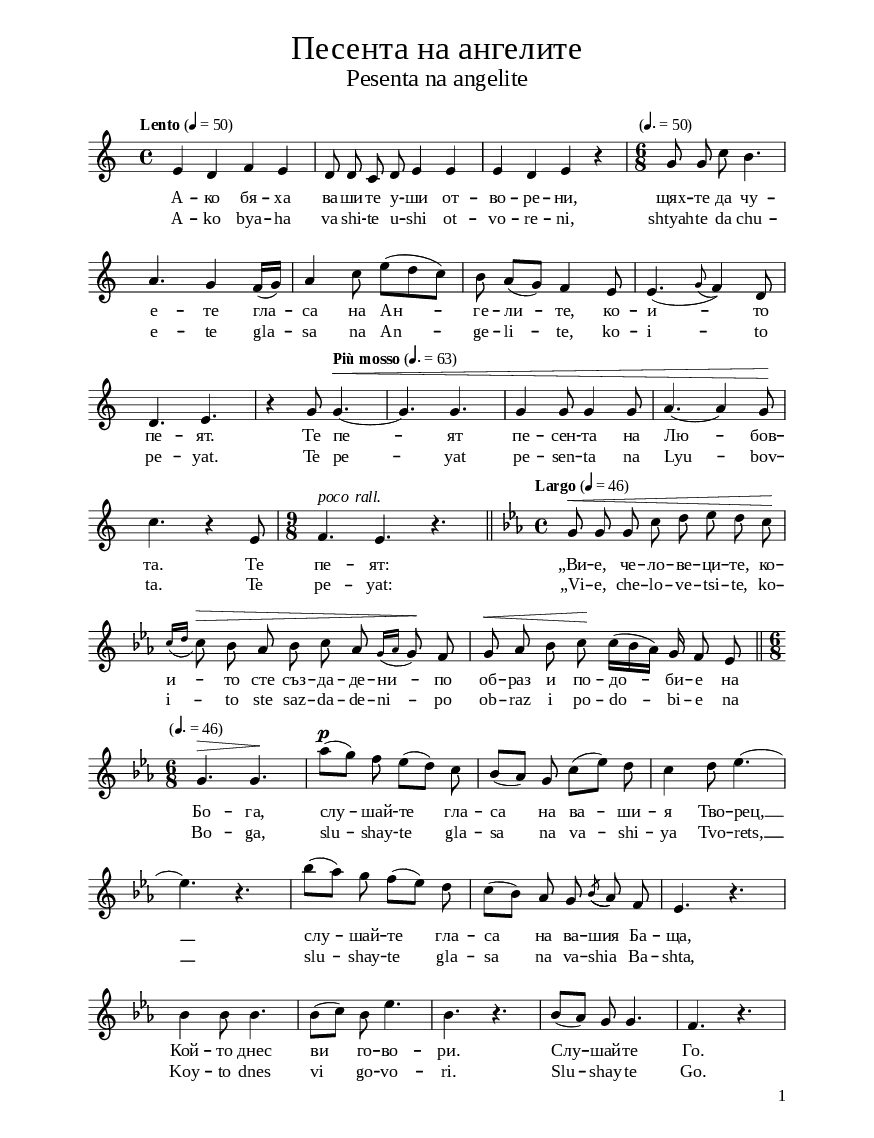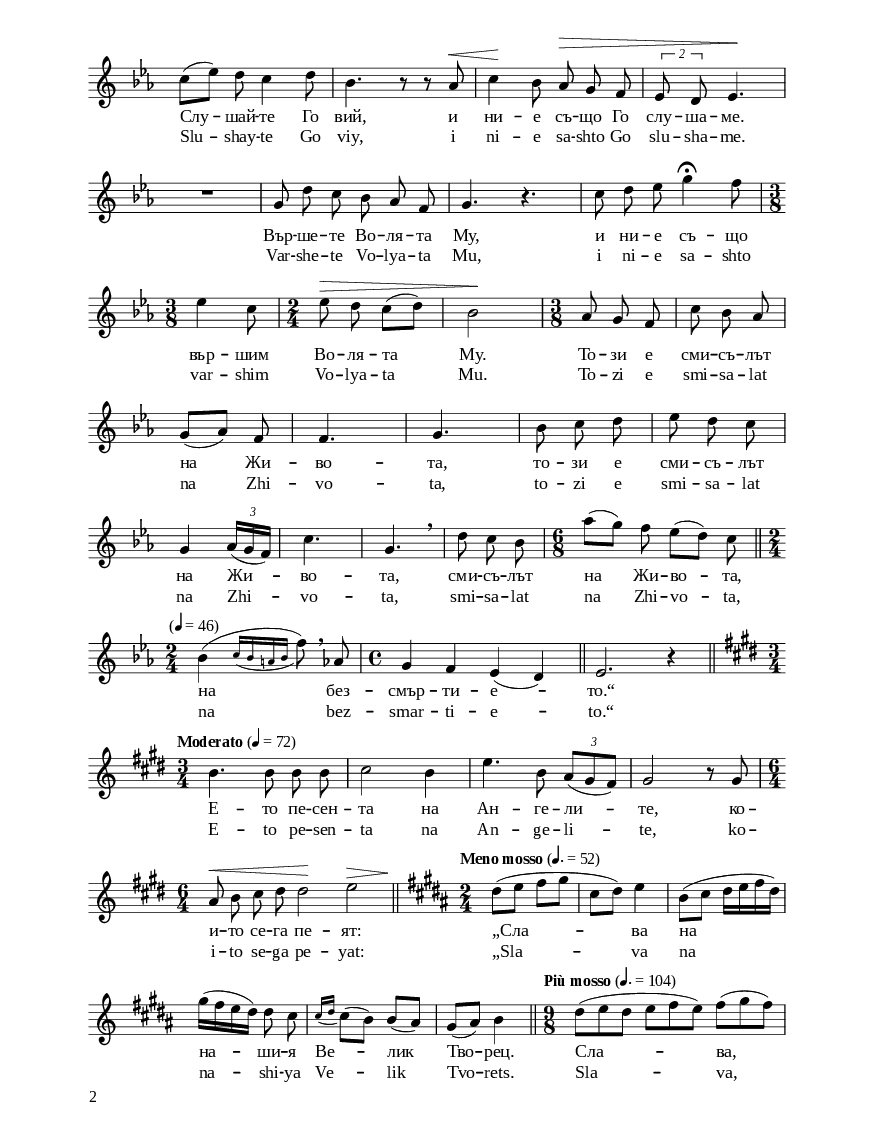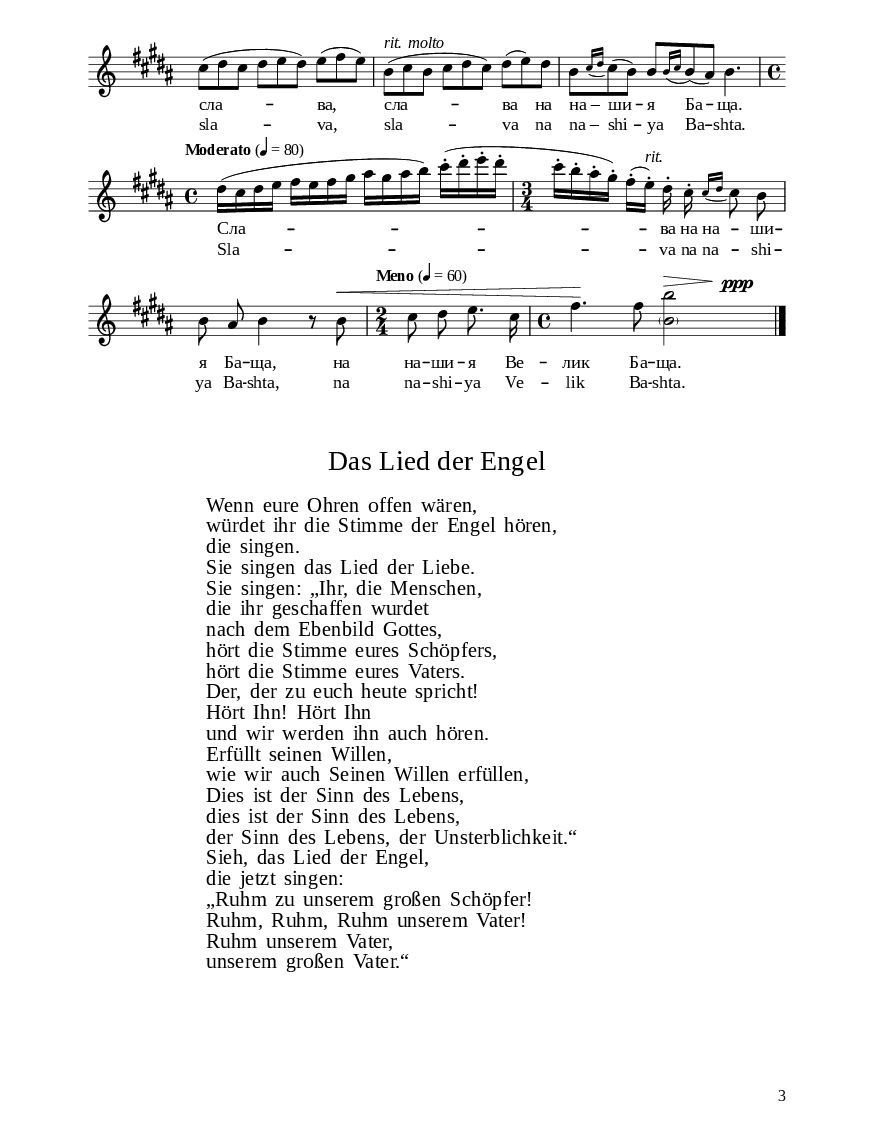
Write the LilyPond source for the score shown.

\version "2.24.0"

% include paper part and global functions
\include "include/globals.ily"

\bookpart {
  \include "include/bookpart-paper.ily"
  \score {
    \include "include/score-layout.ily"

    \new Voice \absolute {
      \clef treble
      \key c \major
      \time 4/4
      \tempoFunc "Lento" 4 "50"
      \autoBeamOff
      \override Hairpin.to-barline = ##f
      \override Hairpin.after-line-breaking = ##t 
      e'4  d'4  f'4  e'4 | % 2
      d'8  d'8  c'8  d'8  e'4
      e'4 | % 3
      e'4  d'4  e'4 r4 | % 4
      \time 6/8  | % 4
      \tempoFunc "" 4. "50"
      g'8  g'8 c''8 b'4. \break | % 5
      a'4.  g'4  f'16 ( [  g'16 ) ] | % 6
      a'4 c''8 e''8 ( [ d''8
      c''8 ) ] | % 7
      b'8  a'8 ( [  g'8 ) ]  f'4  e'8
      | % 8
      e'4. ( \appoggiatura {  g'8 }  f'4 )
      d'8 \break | % 9
      d'4.  e'4. |
      r4  g'8
      \tempoFunc "Più mosso" 4. "63"
      g'4. ~ ^\< | % 11
      g'4.  g'4. | % 12
      g'4  g'8  g'4  g'8 | % 13
      a'4. ~  a'4  g'8 _\! \break | % 14
      c''4.  r4  e'8 | % 15
      \time 9/8  | % 15
      f'4. ^\markup{ \italic {poco rall.} }  e'4. r4. \bar
      "||"
      \key es \major \time 4/4 | % 16
      \tempoFunc "Largo" 4 "46"
      g'8 ^\<  g'8  g'8 c''8 d''8
      es''8 d''8 c''8 ^\! \break | % 17
      \grace {  c''16 ( [  d''16 ] } c''8 ) ^\>
      bes'8  as'8 bes'8 c''8
      as'8 \grace {  g'16 ( [  as'16 ] }  g'8 )
       ^\! f'8 | % 18
      g'8 ^\<  as'8 bes'8 c''8  ^\!
      c''16 ( [ bes'16  as'16 )  ] g'16
      f'8  es'8  \bar "||"
      \break | % 19
      \time 6/8  | % 19
      \tempoFunc "" 4. "46"
      g'4. ^\>  g'4.  ^\! |
      as''8 ( [ ^\p g''8 ) ] f''8
      es''8 ( [ d''8 ) ] c''8 | % 21
      bes'8 ( [  as'8 ) ]  g'8 c''8 ( [
      es''8 ) ] d''8 | % 22
      c''4 d''8 es''4. ~ \break | % 23
      es''4. r4. | % 24
      bes''8 ( [ as''8 ) ] g''8
      f''8 ( [ es''8 ) ] d''8 | % 25
      c''8 ( [ bes'8 ) ]  as'8  g'8
      \acciaccatura {  bes'8 ( }  as'8 )  f'8 | % 26
      es'4. r4. \break | % 27
      bes'4 bes'8 bes'4. | % 28
      bes'8 ( [ c''8 ) ] bes'8
      es''4. | % 29
      bes'4. r4. |
      bes'8 ( [  as'8 ) ]  g'8  g'4. | % 31
      f'4. r4. \break| % 32
      c''8 ( [ es''8 ) ] d''8 c''4
      d''8 | % 33
      bes'4. r8 r8  as'8 ^\< | % 34
      c''4 ^\! bes'8  as'8 ^\>  g'8
      f'8 | % 35
      \times 3/2  {
        es'8   d'8
      }
      es'4. ^\! \break | % 36
      R2. | % 37
      g'8 d''8 c''8 bes'8
      as'8  f'8 | % 38
      g'4. r4. | % 39
      c''8 d''8 es''8 g''4
      ^\fermata f''8 \break |
      \time 3/8  |
      es''4 c''8 | % 41
      \time 2/4  | % 41
      es''8 ^\> d''8 c''8 ( [ d''8
      ) ] | % 42
      bes'2 ^\! | % 43
      \time 3/8  | % 43
      as'8  g'8  f'8 | % 44
      c''8 bes'8  as'8 \break | % 45
      g'8 ( [  as'8 ) ]  f'8 | % 46
      f'4. | % 47
      g'4. | % 48
      bes'8 c''8 d''8 | % 49
      es''8 d''8 c''8 \break |
      g'4 \once \omit TupletBracket
      \times 2/3  {
        as'16 ( [  g'16  f'16 ) ]
      }
      | % 51
      c''4. | % 52
      g'4.  \breathe | % 53
      d''8 c''8 bes'8 | % 54
      \time 6/8  | % 54
      as''8 ( [ g''8 ) ] f''8 es''8
      ( [ d''8 ) ] c''8 \bar "||"
      \break | % 55
      \time 2/4  | % 55
      \tempoFunc "" 4 "46" | % 55
      bes'4 ( \acciaccatura {
        c''16 [bes'16 a'16
        bes'16 ]
      }
      f''8 )  \breathe as'8  | % 56
      \time 4/4  | % 56
      g'4  f'4  es'4 (  d'4 ) \bar "||"
      es'2. r4 \bar "||"
      \break | % 58
      \once \override Staff.KeyCancellation.break-visibility = #all-invisible
      \key e \major \time 3/4 | % 58
      \tempoFunc "Moderato" 4 "72"
      b'4. b'8 b'8 b'8 | % 59
      cis''2 b'4 |
      e''4. b'8 \once \omit TupletBracket
      \times 2/3  {
        a'8 ( [  gis'8  fis'8 ) ]
      }
      | % 61
      gis'2 r8  gis'8 \break | % 62
      \time 6/4  | % 62
      a'8 ^\< b'8 cis''8 dis''8
      dis''2 ^\! 
      \once \override Hairpin.to-barline = ##t
      e''2 ^\> \bar "||"
      \key b \major \time 2/4 | % 63
      \tempoFunc "Meno mosso" 4. "52"
      dis''8 ( [ _\! e''8 ] fis''8 [
      gis''8 ] | % 64
      cis''8 [ dis''8 ) ] e''4 | % 65
      b'8 ( [ cis''8 ] dis''16 [
      e''16 fis''16 dis''16 ) ] \break | % 66
      gis''16 ( [ fis''16 e''16
      dis''16 ) ] dis''8 cis''8 | % 67
      \grace {  cis''16 ( [  dis''16 ] } cis''8 )
      ( [ b'8 ) ]  b'8 ( [  ais'8 ) ] | % 68
      gis'8 ( [  ais'8 ) ] b'4 \bar "||"
      \time 9/8  | % 69
      \tempoFunc "Più mosso" 4. "104"
      dis''8 ( [  e''8
      dis''8 ] e''8 [
      fis''8 e''8 ) ] fis''8 ( [ gis''8
      fis''8 ) ] \break |
      cis''8 ( [ dis''8 cis''8 ]
      dis''8 [ e''8 dis''8 ) ] e''8 ( [
      fis''8 e''8 ) ] | % 71
      b'8 ( [ ^\markup{ \italic {rit. molto} } cis''8
      b'8 ] cis''8 [ dis''8 cis''8
      ) ] dis''8 ( [ e''8 ) dis''8 ] | % 72
      
      b'8 [ \acciaccatura { cis''16 [  dis''16 ] }
      cis''8 ( b'8 )]  
      
      b'8 [ \acciaccatura { b'16 [  cis''16 ] }
      b'8 ( ais'8 )] 
      
      b'4. \break | % 73
      \time 4/4  | % 73
      \tempoFunc "Moderato" 4 "80"
      dis''16 ( [ cis''16 dis''16
      e''16 ] fis''16 [ e''16 fis''16
      gis''16 ] ais''16 [ gis''16
      ais''16 b''16 ) ] cis'''16 ( -. [
      dis'''16 -. e'''16 -. dis'''16 -. ] | % 74
      \time 3/4  | % 74
      cis'''16 -. [ b''16 -. ais''16 -.
      gis''16 ) -. ] fis''16 ( -. [ e''16 )
      -. ] ^\markup{ \italic {rit.} } dis''16 -. cis''16
      -. \acciaccatura {  cis''16 [  dis''16 ] } cis''8
      b'8 \break | % 75
      b'8  ais'8 b'4 r8
      b'8^\<
       \tempoFunc "Meno" 4 "60"
       \time 2/4  | % 76
      cis''8 dis''8 e''8. cis''16
      | % 77
      \time 4/4  | % 77
      fis''4. ^\! fis''8 
      <\parenthesize b'
      b''>2 ^\>
      \once \override Score.BarLine.break-visibility = ##(#f #f #f)      
      s^\ppp ^\! \bar "|."
    }

   \addlyrics {
      А
      -- ко бя -- ха ва -- ши -- те у -- ши
      от -- во -- ре -- ни, щях -- те да
      чу -- е -- те гла -- са на Ан
      --  ге -- ли -- те, ко -- и
      --  то пе -- ят. Те пе --
      ят пе -- сен -- та на Лю -- бов
      -- та. Те пе -- ят: „Ви -- е, че --
      ло -- ве -- ци -- те, ко -- и --
      то сте съз -- да -- де -- ни --
      по об -- раз и по -- до --
      би -- е на Бо -- га, слу -- шай
      -- те  гла -- са  на ва --
      ши -- я Тво -- рец, __ слу --
      шай -- те  гла -- са  на ва
      -- шия Ба -- ща, Кой -- то днес
      ви  го -- во -- ри. Слу -- шай
      -- те Го. Слу -- шай -- те Го
      вий, и ни -- е съ -- що Го слу --
      ша -- ме. Вър -- ше -- те Во -- ля --
      та Му, и ни -- е съ -- що вър --
      шим Во -- ля -- та  Му. То -- зи
      е сми -- съ -- лът на  Жи -- во
      -- та, то -- зи е сми -- съ -- лът
      на Жи --  во -- та, сми -- съ
      -- лът на  Жи -- во -- та, на
      без -- смър -- ти
      -- е -- то.“ Е -- то пе -- сен --
      та на Ан -- ге -- ли  --  те,
      ко -- и -- то се -- га пе -- ят:
      „Сла --     ва на
      на --
      ши -- я   Ве -- лик
      Тво -- рец. Сла --
      ва,   сла --
      ва,   сла --
      "ва    на" "на –  ши" --
      "я       Ба" -- ща. Сла -- "" -- "" --
      ва на   на -- ши -- я Ба
      -- ща, на на -- ши -- я Ве -- лик Ба
      -- ща.}
      \addlyrics {
        A
        -- ko bya -- ha va -- shi -- te u -- shi
        ot -- vo -- re -- ni, shtyah -- te da
        chu -- e -- te gla -- sa na An
        --  ge -- li -- te, ko -- i
        --  to pe -- yat. Te pe --
        yat pe -- sen -- ta na Lyu -- bov
        -- ta. Te pe -- yat: „Vi -- e, che --
        lo -- ve -- tsi -- te, ko -- i --
        to ste saz -- da -- de -- ni --
        po ob -- raz i po -- do --
        bi -- e na Bo -- ga, slu -- shay
        -- te  gla -- sa  na va --
        shi -- ya Tvo -- rets, __ slu --
        shay -- te  gla -- sa  na va
        -- shia Ba -- shta, Koy -- to dnes
        vi  go -- vo -- ri. Slu -- shay
        -- te Go. Slu -- shay -- te Go
        viy, i ni -- e sa -- shto Go slu --
        sha -- me. Var -- she -- te Vo -- lya --
        ta Mu, i ni -- e sa -- shto var --
        shim Vo -- lya -- ta  Mu. To -- zi
        e smi -- sa -- lat na  Zhi -- vo
        -- ta, to -- zi e smi -- sa -- lat
        na Zhi --  vo -- ta, smi -- sa
        -- lat na  Zhi -- vo -- ta, na
        bez -- smar -- ti
        -- e -- to.“ E -- to pe -- sen --
        ta na An -- ge -- li  --  te,
        ko -- i -- to se -- ga pe -- yat:
        „Sla --     va na
        na --
        shi -- ya   Ve -- lik
        Tvo -- rets. Sla --
        va,   sla --
        va,   sla --
        "va    na" "na –  shi" --
        "ya     Ba" -- shta. Sla -- "" -- "" --
        va na   na -- shi -- ya Ba
        -- shta, na na -- shi -- ya Ve -- lik Ba
        -- shta.}

    \header {
      title = \titleFunc "Песента на ангелите" "Pesenta na angelite"
    }

    \midi{}

  } % score

  \markup \empty-one

  % include foreign translation(s) of the song
   \version "2.24.0"

\markup \fill-line { \fontsize #deTitleFontSize "Das Lied der Engel" }
\markup \null
\markup \null
\markup \fontsize #deCoupletFontSize {
  \hspace #10
  \override #`(baseline-skip . ,deCoupletBaselineSkip)

  \column {

 \line { " "Wenn eure Ohren offen wären, }

 \line { " "würdet ihr die Stimme der Engel hören, }

 \line { " "die singen. }

 \line { " "Sie singen das Lied der Liebe. }

 \line { " "Sie singen: „Ihr, die Menschen, }

 \line { " "die ihr geschaffen wurdet }

 \line { " "nach dem Ebenbild Gottes, }

 \line { " "hört die Stimme eures Schöpfers, }

 \line { " "hört die Stimme eures Vaters. }

 \line { " "Der, der zu euch heute spricht! }

 \line { " "Hört Ihn! Hört Ihn }

 \line { " "und wir werden ihn auch hören. }

 \line { " "Erfüllt seinen Willen, }

 \line { " "wie wir auch Seinen Willen erfüllen,
 }
 \line { " "Dies ist der Sinn des Lebens, }

 \line { " "dies ist der Sinn des Lebens, }

 \line { " "der Sinn des Lebens, der Unsterblichkeit.“ }

 \line { " "Sieh, das Lied der Engel, }

 \line { " "die jetzt singen: }

 \line { " "„Ruhm zu unserem großen Schöpfer! }

 \line { " "Ruhm, Ruhm, Ruhm unserem Vater! }

 \line { " "Ruhm unserem Vater, }

 \line { " "unserem großen Vater.“ }
  }
}


} % bookpart

% Più mosso
%
